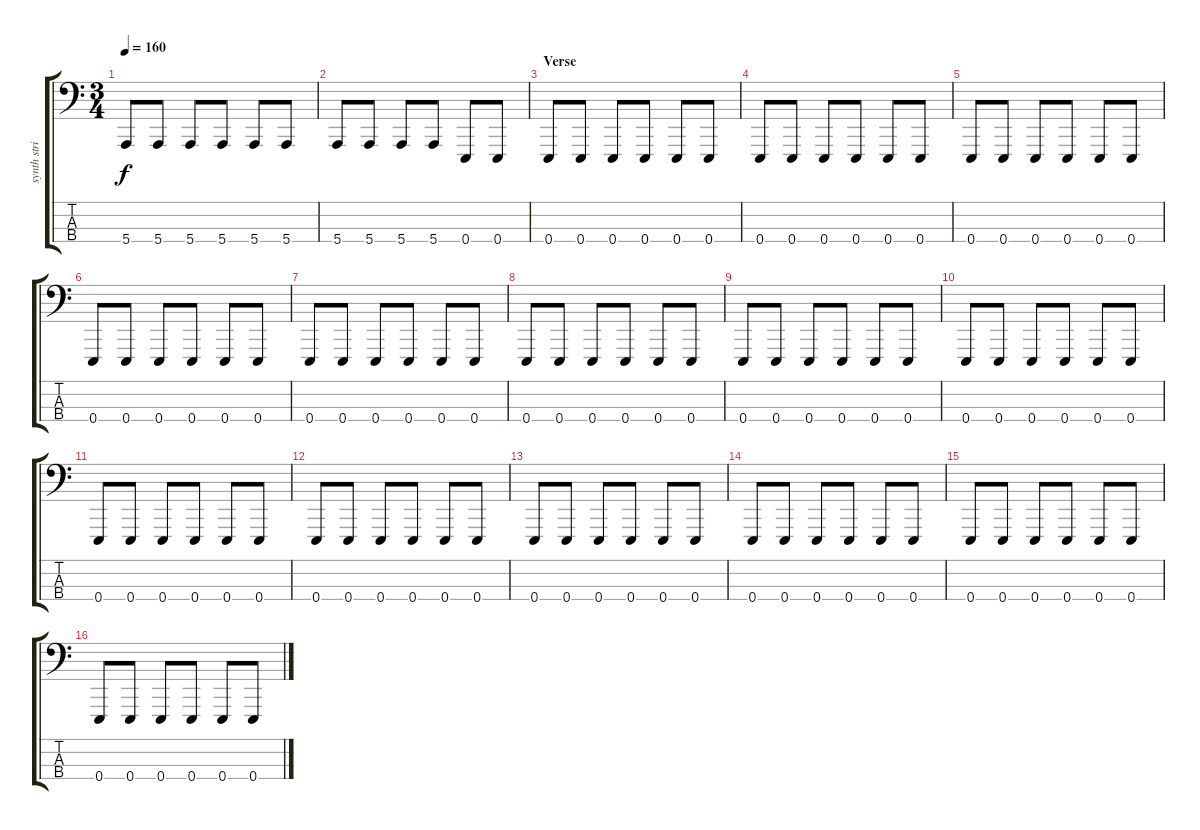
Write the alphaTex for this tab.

\track ("synth string" "synth stri") {instrument synthstrings1}
\staff {score tabs}
\tuning (G2 D2 A1 E1) {hide}
\ts (3 4)
\tempo 160
\clef f4
\ks c
5.4.8{dy f} 5.4.8 5.4.8 5.4.8 5.4.8 5.4.8 |
5.4.8 5.4.8 5.4.8 5.4.8 0.4.8 0.4.8 |
\section ("" "Verse")
0.4.8 0.4.8 0.4.8 0.4.8 0.4.8 0.4.8 |
0.4.8 0.4.8 0.4.8 0.4.8 0.4.8 0.4.8 |
0.4.8 0.4.8 0.4.8 0.4.8 0.4.8 0.4.8 |
0.4.8 0.4.8 0.4.8 0.4.8 0.4.8 0.4.8 |
0.4.8 0.4.8 0.4.8 0.4.8 0.4.8 0.4.8 |
0.4.8 0.4.8 0.4.8 0.4.8 0.4.8 0.4.8 |
0.4.8 0.4.8 0.4.8 0.4.8 0.4.8 0.4.8 |
0.4.8 0.4.8 0.4.8 0.4.8 0.4.8 0.4.8 |
0.4.8 0.4.8 0.4.8 0.4.8 0.4.8 0.4.8 |
0.4.8 0.4.8 0.4.8 0.4.8 0.4.8 0.4.8 |
0.4.8 0.4.8 0.4.8 0.4.8 0.4.8 0.4.8 |
0.4.8 0.4.8 0.4.8 0.4.8 0.4.8 0.4.8 |
0.4.8 0.4.8 0.4.8 0.4.8 0.4.8 0.4.8 |
0.4.8 0.4.8 0.4.8 0.4.8 0.4.8 0.4.8
